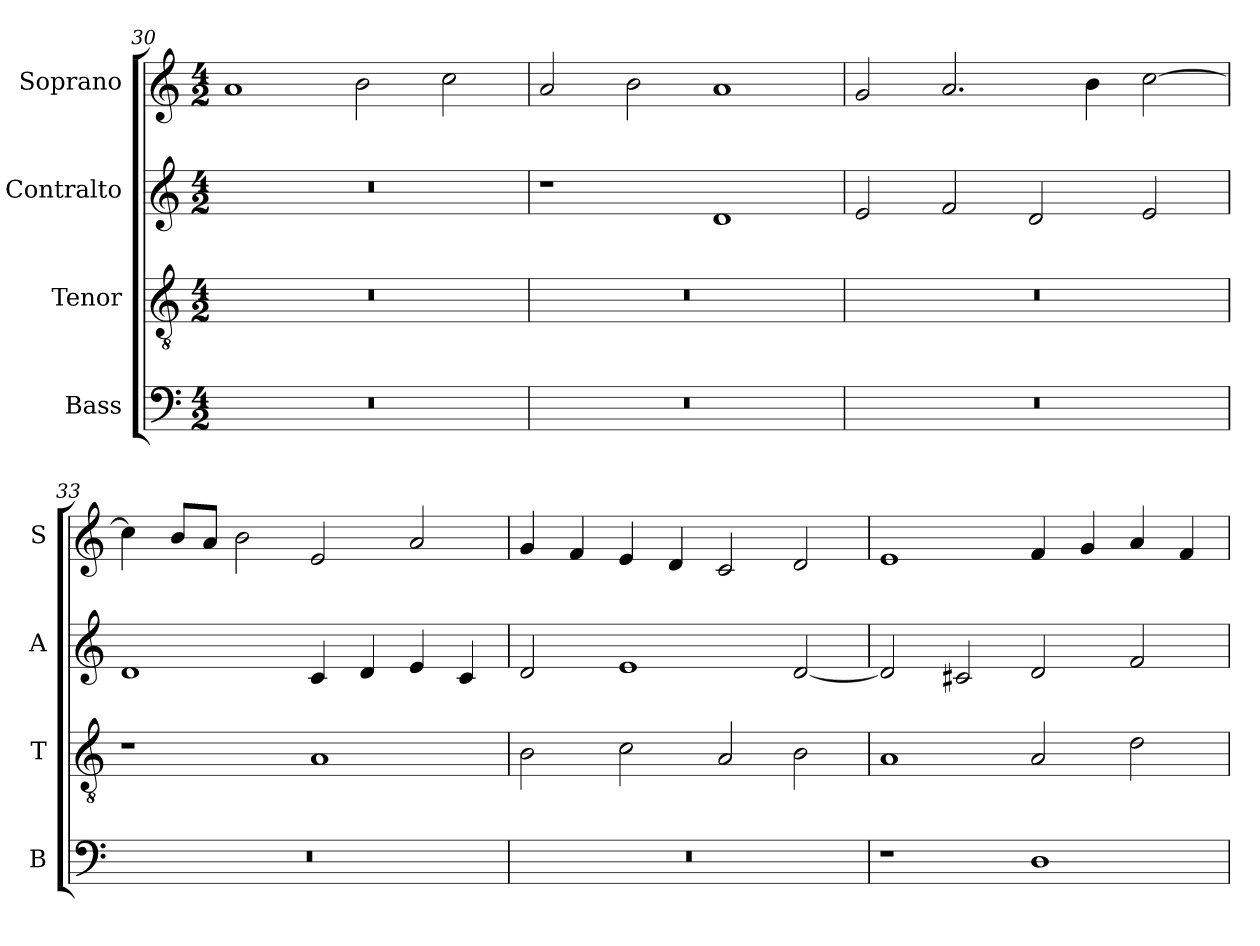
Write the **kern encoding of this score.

**kern	**kern	**kern	**kern
*part4	*part3	*part2	*part1
*staff4	*staff3	*staff2	*staff1
*I"Bass	*I"Tenor	*I"Contralto	*I"Soprano
*I'B	*I'T	*I'A	*I'S
*clefF4	*clefGv2	*clefG2	*clefG2
*k[]	*k[]	*k[]	*k[]
*G:mix	*G:mix	*G:mix	*G:mix
*M4/2	*M4/2	*M4/2	*M4/2
=30	=30	=30	=30
0r	0r	0r	1a
.	.	.	2b
.	.	.	2cc
=31	=31	=31	=31
0r	0r	1r	2a
.	.	.	2b
.	.	1d	1a
=32	=32	=32	=32
0r	0r	2e	2g
.	.	2f	2.a
.	.	2d	.
.	.	.	4b
.	.	2e	[2cc
=33	=33	=33	=33
0r	1r	1d	4cc]
.	.	.	8b/L
.	.	.	8a/J
.	.	.	2b
.	1A	4c	2e
.	.	4d	.
.	.	4e	2a
.	.	4c	.
=34	=34	=34	=34
0r	2B	2d	4g
.	.	.	4f
.	2c	1e	4e
.	.	.	4d
.	2A	.	2c
.	2B	[2d	2d
=35	=35	=35	=35
1r	1A	2d]	1e
.	.	2c#X	.
1D	2A	2d	4f
.	.	.	4g
.	2d	2f	4a
.	.	.	4f
=	=	=	=
*-	*-	*-	*-
